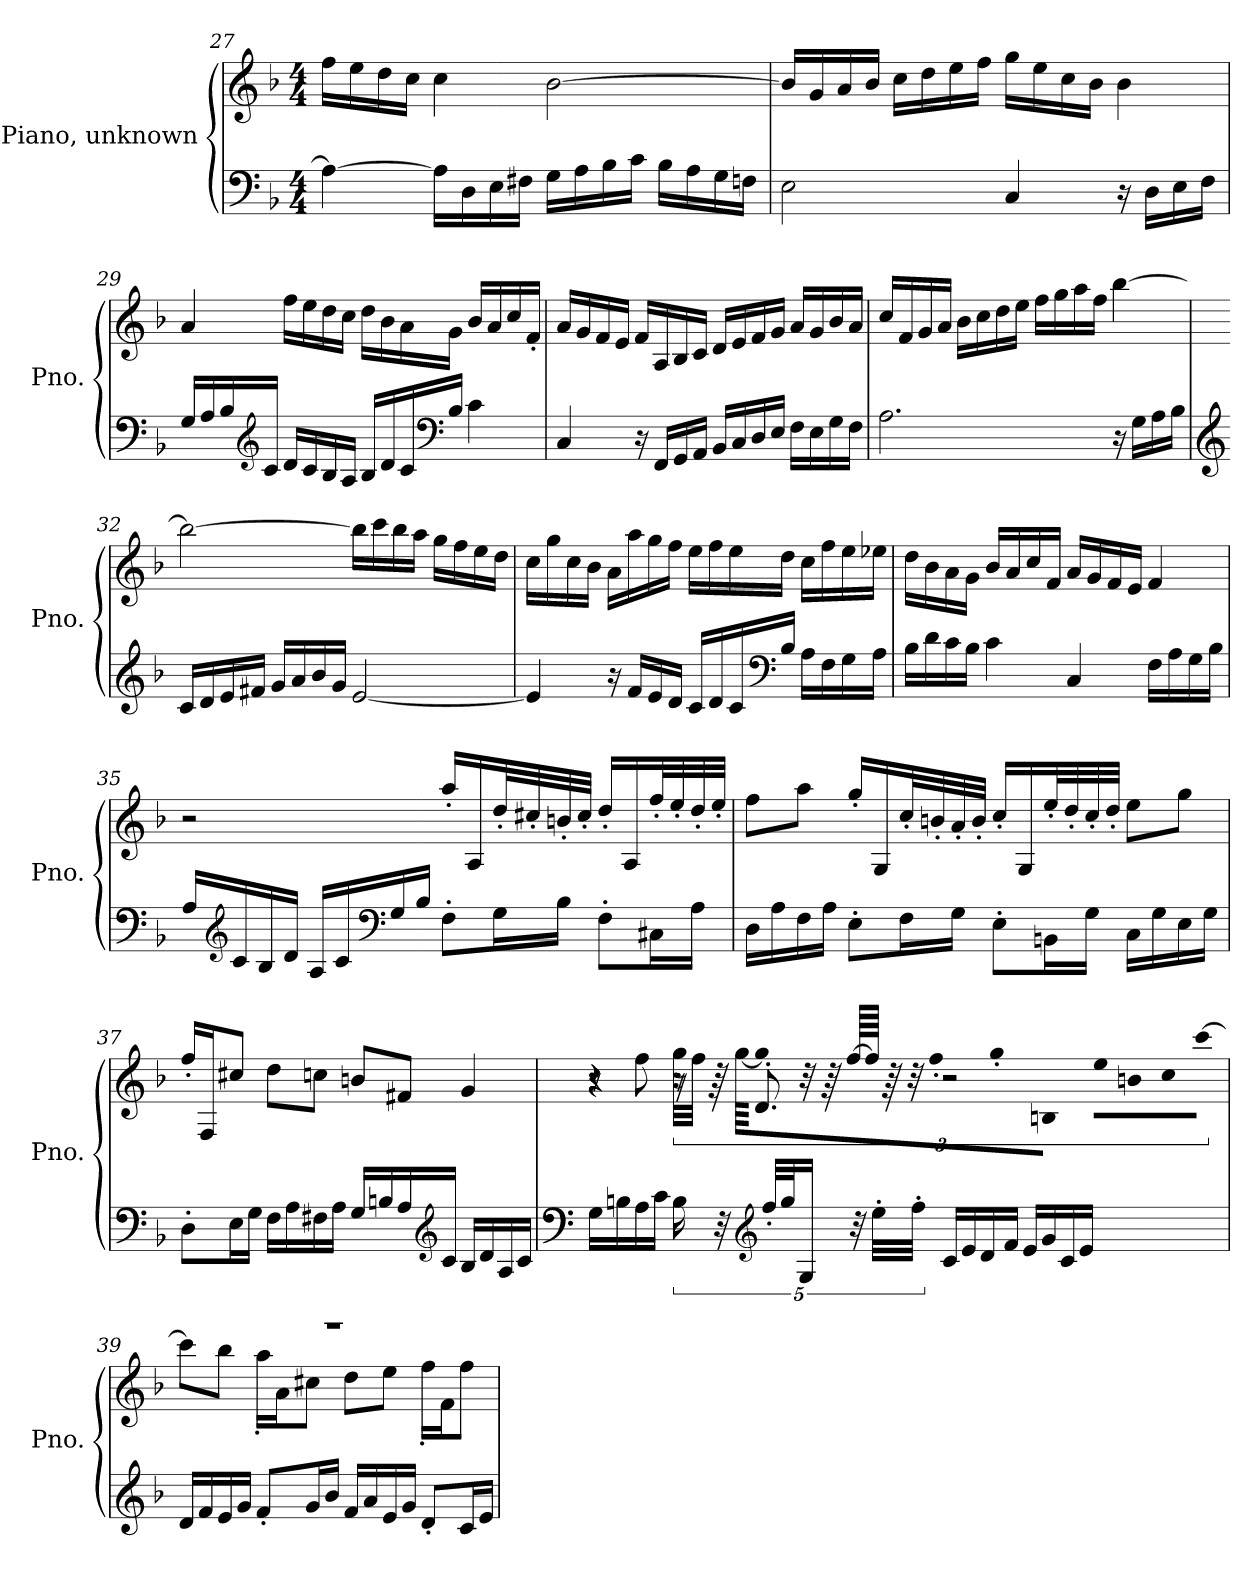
**kern	**kern
*part1	*part1
*staff2	*staff1
*I"Piano, unknown	*
*I'Pno.	*
!!LO:LB:g=z
*clefF4	*clefG2
*k[b-]	*k[b-]
*M4/4	*M4/4
=27	=27
4A\_	16ff\LL
.	16ee\
.	16dd\
.	16cc\JJ
16A\LL]	4cc\
16D\	.
16E\	.
16F#X\JJ	.
16G\LL	[2b-\
16A\	.
16B-\	.
16c\JJ	.
16B-\LL	.
16A\	.
16G\	.
16Fn\JJ	.
=28	=28
2E\	16b-/LL]
.	16g/
.	16a/
.	16b-/JJ
.	16cc\LL
.	16dd\
.	16ee\
.	16ff\JJ
4C/	16gg\LL
.	16ee\
.	16cc\
.	16b-\JJ
16r	4b-\
16D\LL	.
16E\	.
16F\JJ	.
!!LO:LB:g=z
=29	=29
16G/LL	4a/
16A/	.
16B-/	.
*clefG2	*
16c/JJ	.
16d/LL	16ff\LL
16c/	16ee\
16B-/	16dd\
16A/JJ	16cc\JJ
16B-/LL	16dd\LL
16d/	16b-\
16c/	16a\
*clefF4	*
16B-/JJ	16g\JJ
4c\	16b-/LL
.	16a/
.	16cc/
.	16f'/JJ
=30	=30
4C/	16a/LL
.	16g/
.	16f/
.	16e/JJ
16r	16f/LL
16FF/LL	16A/
16GG/	16B-/
16AA/JJ	16c/JJ
16BB-/LL	16d/LL
16C/	16e/
16D/	16f/
16E/JJ	16g/JJ
16F\LL	16a/LL
16E\	16g/
16G\	16b-/
16F\JJ	16a/JJ
!!LO:LB:g=z
=31	=31
2.A\	16cc/LL
.	16f/
.	16g/
.	16a/JJ
.	16b-\LL
.	16cc\
.	16dd\
.	16ee\JJ
.	16ff\LL
.	16gg\
.	16aa\
.	16ff\JJ
16r	[4bb-\
16G\LL	.
16A\	.
16B-\JJ	.
=32	=32
*clefG2	*
16c/LL	2bb-\_
16d/	.
16e/	.
16f#X/JJ	.
16g/LL	.
16a/	.
16b-/	.
16g/JJ	.
[2e/	16bb-\LL]
.	16ccc\
.	16bb-\
.	16aa\JJ
.	16gg\LL
.	16ff\
.	16ee\
.	16dd\JJ
!!LO:LB:g=z
=33	=33
4e/]	16cc\LL
.	16gg\
.	16cc\
.	16b-\JJ
16r	16a\LL
16f/LL	16aa\
16e/	16gg\
16d/JJ	16ff\JJ
16c/LL	16ee\LL
16d/	16ff\
16c/	16ee\
*clefF4	*
16B-/JJ	16dd\JJ
16A\LL	16cc\LL
16F\	16ff\
16G\	16ee\
16A\JJ	16ee-X\JJ
=34	=34
16B-\LL	16dd\LL
16d\	16b-\
16c\	16a\
16B-\JJ	16g\JJ
4c\	16b-/LL
.	16a/
.	16cc/
.	16f/JJ
4C/	16a/LL
.	16g/
.	16f/
.	16e/JJ
16F\LL	4f/
16A\	.
16G\	.
16B-\JJ	.
!!LO:PB:g=z
=35	=35
16A/LL	2r
*clefG2	*
16c/	.
16B-/	.
16d/JJ	.
16A/LL	.
16c/	.
*clefF4	*
16G/	.
16B-/JJ	.
8F'\L	16aa'/LL
.	16A/
16G\L	32dd'/L
.	32cc#X'/
16B-\JJ	32bn'/
.	32cc#'/JJJ
8F'\L	16dd'/LL
.	16A/
16C#X\L	32ff'/L
.	32ee'/
16A\JJ	32dd'/
.	32ee'/JJJ
=36	=36
16D\LL	8ff\L
16A\	.
16F\	8aa\J
16A\JJ	.
8E'\L	16gg'/LL
.	16G/
16F\L	32cc'/L
.	32bn'/
16G\JJ	32a'/
.	32b'/JJJ
8E'\L	16cc'/LL
.	16G/
16BBn\L	32ee'/L
.	32dd'/
16G\JJ	32cc'/
.	32dd'/JJJ
16C\LL	8ee\L
16G\	.
16E\	8gg\J
16G\JJ	.
!!LO:LB:g=z
=37	=37
8D'\L	16ff'/LL
.	16F/J
16E\L	8cc#X/J
16G\JJ	.
16F\LL	8dd\L
16A\	.
16F#X\	8ccn\J
16A\JJ	.
16G/LL	8bn/L
16Bn/	.
16A/	8f#X/J
*clefG2	*
16c/JJ	.
16B/LL	4g/
16d/	.
16A/	.
16c/JJ	.
!!LO:LB:g=z
=38	=38
*clefF4	*
*	*^
*	*	*^
16G\LL	4r	8r	4r
16Bn\	.	.	.
16A\	.	8ff\	.
16c\JJ	.	.	.
20B\	8r	48gg\LLL	16r
.	.	48ff\JJJ	.
.	.	96r	.
40r	.	.	.
.	.	[96gg\KKLL	.
.	.	16gg\]	8.d'/
*clefG2	*	*	*
40ff'/LLL	.	.	.
40gg/J	.	.	.
20G/JJ	32r	32ff'\L	.
.	64r	32gg'\J	.
.	[64ff/LLLL	.	.
40r	.	.	.
.	64ff/JJJJ]	16Bn\JJ	.
40ee'\LLL	.	.	.
.	64r	.	.
.	32r	.	.
40ff'\JJJ	.	.	.
16c/LL	2r	8ee\L	2r
16e/	.	.	.
16d/	.	8bn\	.
16f/JJ	.	.	.
16e/LL	.	8cc\	.
16g/	.	.	.
16c/	.	[8ccc\J	.
16e/JJ	.	.	.
*	*	*v	*v
=39	=39	=39
16d/LL	1r	8ccc\L]
16f/	.	.
16e/	.	8bb-\J
16g/JJ	.	.
8f'/L	.	16aa'\LL
.	.	16a\J
16g/L	.	8cc#X\J
16b-/JJ	.	.
16f/LL	.	8dd\L
16a/	.	.
16e/	.	8ee\J
16g/JJ	.	.
8d'/L	.	16ff'\LL
.	.	16f\J
16c/L	.	8ff\J
16e/JJ	.	.
*	*v	*v
=	=
*-	*-
